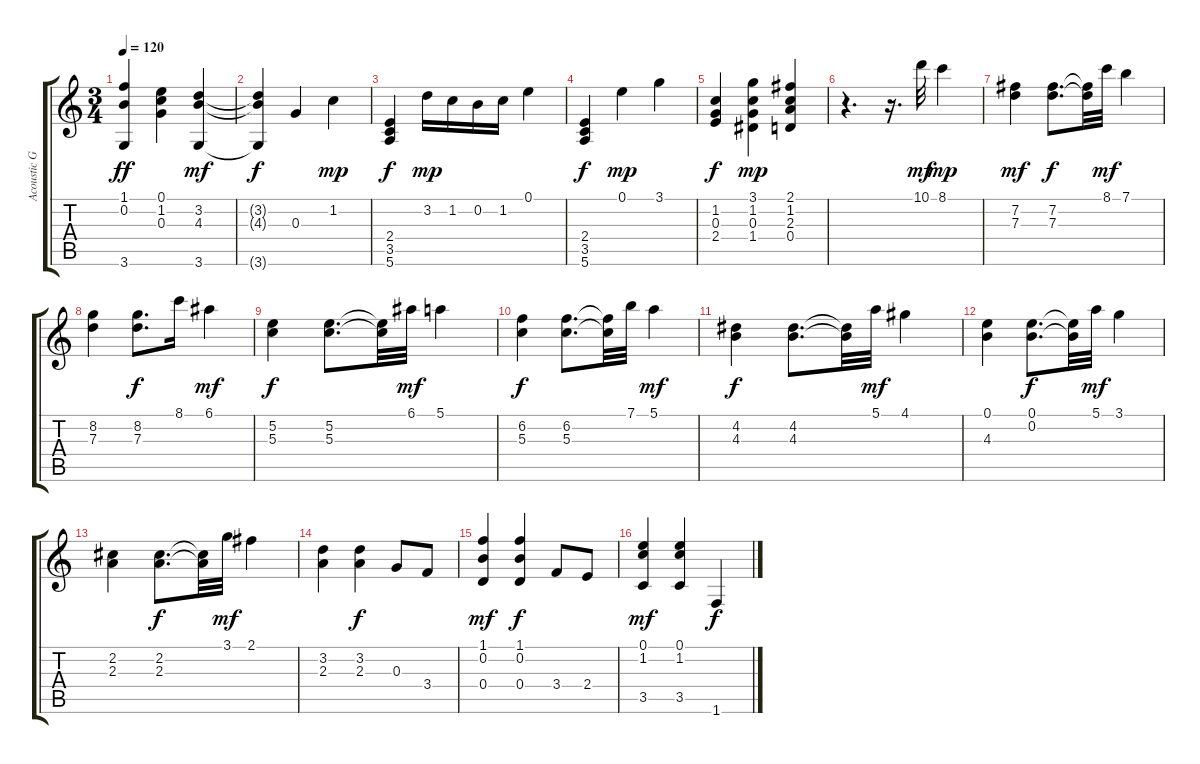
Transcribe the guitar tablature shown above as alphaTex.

\track ("Acoustic Guitar" "Acoustic G") {instrument acousticguitarnylon}
\staff {score tabs}
\tuning (E4 B3 G3 D3 A2 E2) {hide}
\ts (3 4)
\tempo 120
\clef g2
\ks c
(1.1 0.2 3.6).4{dy ff} (0.1 1.2 0.3).4 (3.2 4.3 3.6).4{dy mf} |
(3.2{t} 4.3{t} 3.6{t}).4{dy f} 0.3.4 1.2.4{dy mp} |
(2.4 3.5 5.6).4{dy f} 3.2.16{dy mp} 1.2.16 0.2.16 1.2.16 0.1.4 |
(2.4 3.5 5.6).4{dy f} 0.1.4{dy mp} 3.1.4 |
(1.2 0.3 2.4).4{dy f} (3.1 1.2 0.3 1.4).4{dy mp} (2.1 1.2 2.3 0.4).4 |
r.4{d} r.16{d} 10.1.32{dy mf} 8.1.4{dy mp} |
(7.2 7.3).4{dy mf} (7.2 7.3).8{d dy f} (7.2{t} 7.3{t}).32 8.1.32{dy mf} 7.1.4 |
(8.2 7.3).4 (8.2 7.3).8{d dy f} 8.1.16 6.1.4{dy mf} |
(5.2 5.3).4{dy f} (5.2 5.3).8{d} (5.2{t} 5.3{t}).32 6.1.32{dy mf} 5.1.4 |
(6.2 5.3).4{dy f} (6.2 5.3).8{d} (6.2{t} 5.3{t}).32 7.1.32 5.1.4{dy mf} |
(4.2 4.3).4{dy f} (4.2 4.3).8{d} (4.2{t} 4.3{t}).32 5.1.32{dy mf} 4.1.4 |
(0.1 4.3).4 (0.1 0.2).8{d dy f} (0.1{t} 0.2{t}).32 5.1.32{dy mf} 3.1.4 |
(2.2 2.3).4 (2.2 2.3).8{d dy f} (2.2{t} 2.3{t}).32 3.1.32{dy mf} 2.1.4 |
(3.2 2.3).4 (3.2 2.3).4{dy f} 0.3.8 3.4.8 |
(1.1 0.2 0.4).4{dy mf} (1.1 0.2 0.4).4{dy f} 3.4.8 2.4.8 |
(0.1 1.2 3.5).4{dy mf} (0.1 1.2 3.5).4 1.6.4{dy f}
